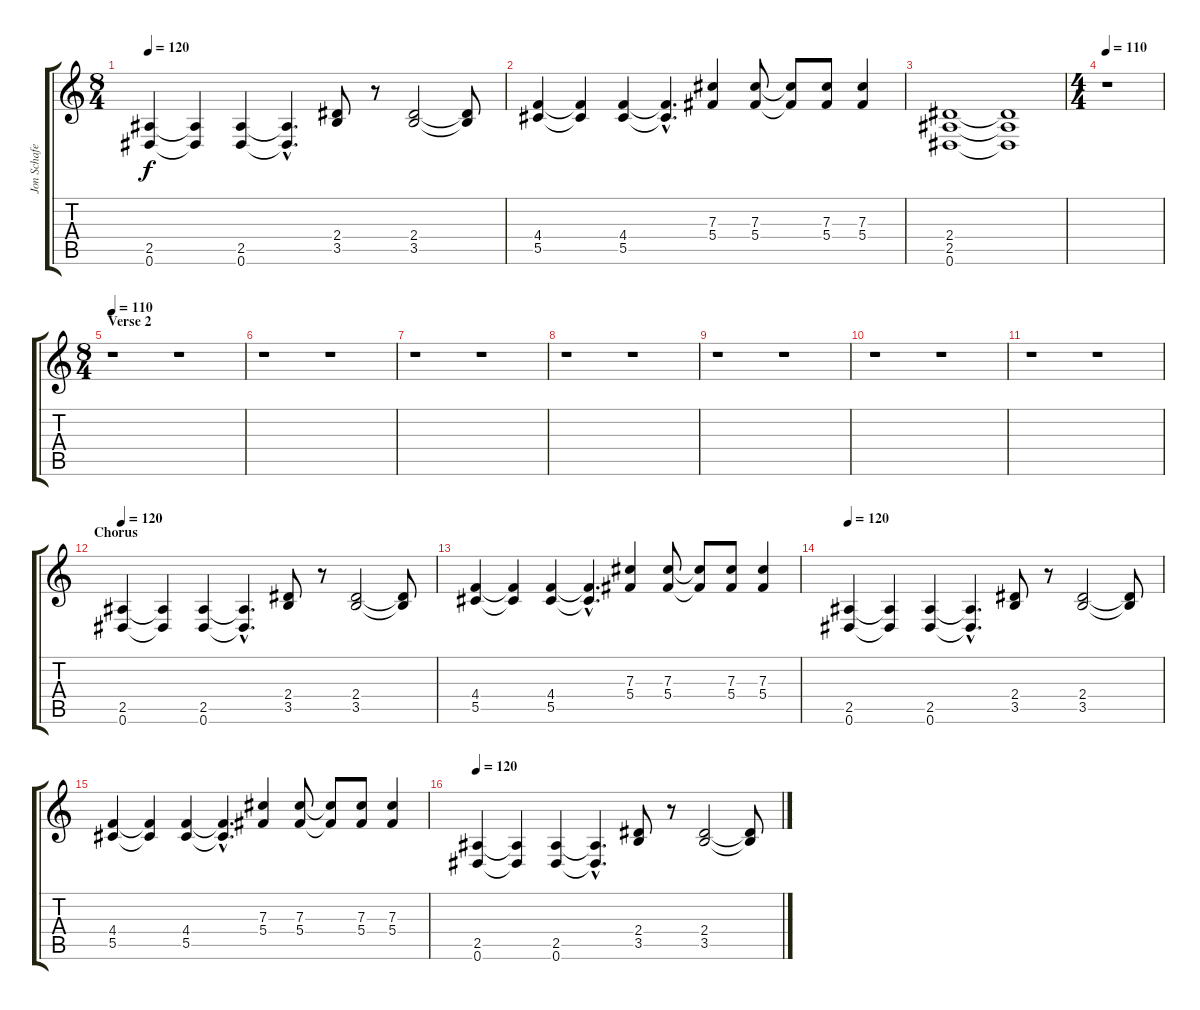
\track ("Jon Schafer - Distortion" "Jon Schafe") {instrument distortionguitar}
\staff {score tabs}
\tuning (Eb4 Bb3 Gb3 Db3 Ab2 Eb2) {hide}
\ts (8 4)
\tempo 120
\clef g2
\ks c
(2.5 0.6).4{dy f} (2.5{t} 0.6{t}).4 (2.5 0.6).4 (2.5{hac t} 0.6{hac t}).4{d} (2.4 3.5).8 r.8 (2.4 3.5).2 (2.4{t} 3.5{t}).8 |
(4.4 5.5).4 (4.4{t} 5.5{t}).4 (4.4 5.5).4 (4.4{hac t} 5.5{hac t}).4{d} (7.3 5.4).4 (7.3 5.4).8 (7.3{t} 5.4{t}).8 (7.3 5.4).8 (7.3 5.4).4 |
(2.4 2.5 0.6).1 (2.4{t} 2.5{t} 0.6{t}).1 |
\ts (4 4)
\tempo 110
r.1 |
\ts (8 4)
\section ("" "Verse 2")
\tempo 110
r.1 r.1 |
r.1 r.1 |
r.1 r.1 |
r.1 r.1 |
r.1 r.1 |
r.1 r.1 |
r.1 r.1 |
\section ("" "Chorus")
\tempo 120
(2.5 0.6).4 (2.5{t} 0.6{t}).4 (2.5 0.6).4 (2.5{hac t} 0.6{hac t}).4{d} (2.4 3.5).8 r.8 (2.4 3.5).2 (2.4{t} 3.5{t}).8 |
(4.4 5.5).4 (4.4{t} 5.5{t}).4 (4.4 5.5).4 (4.4{hac t} 5.5{hac t}).4{d} (7.3 5.4).4 (7.3 5.4).8 (7.3{t} 5.4{t}).8 (7.3 5.4).8 (7.3 5.4).4 |
\tempo 120
(2.5 0.6).4 (2.5{t} 0.6{t}).4 (2.5 0.6).4 (2.5{hac t} 0.6{hac t}).4{d} (2.4 3.5).8 r.8 (2.4 3.5).2 (2.4{t} 3.5{t}).8 |
(4.4 5.5).4 (4.4{t} 5.5{t}).4 (4.4 5.5).4 (4.4{hac t} 5.5{hac t}).4{d} (7.3 5.4).4 (7.3 5.4).8 (7.3{t} 5.4{t}).8 (7.3 5.4).8 (7.3 5.4).4 |
\tempo 120
(2.5 0.6).4 (2.5{t} 0.6{t}).4 (2.5 0.6).4 (2.5{hac t} 0.6{hac t}).4{d} (2.4 3.5).8 r.8 (2.4 3.5).2 (2.4{t} 3.5{t}).8
